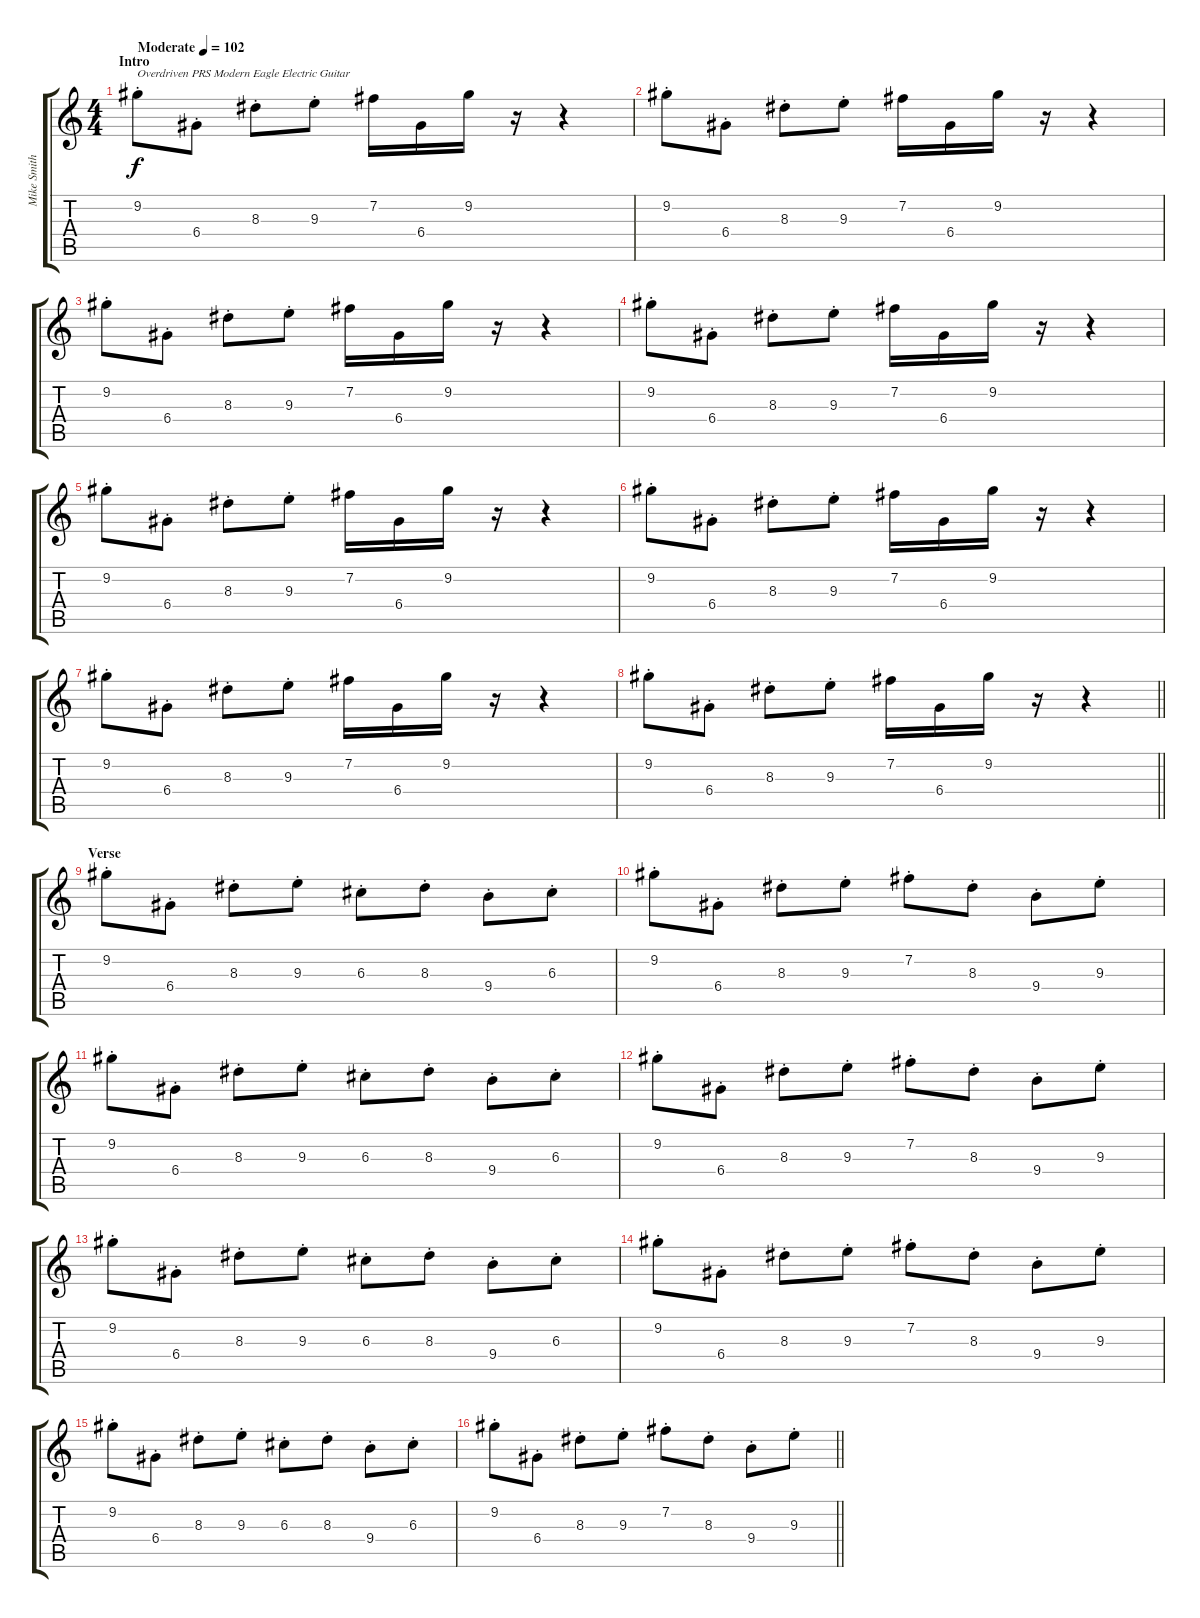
\track ("Mike Smith (Electric Guitar)" "Mike Smith") {instrument overdrivenguitar}
\staff {score tabs}
\tuning (E4 B3 G3 D3 A2 E2) {hide}
\ts (4 4)
\section ("" "Intro")
\tempo (102 "Moderate")
\clef g2
\ks c
9.2{st}.8{txt "Overdriven PRS Modern Eagle Electric Guitar" dy f instrument overdrivenguitar} 6.4{st}.8 8.3{st}.8 9.3{st}.8 7.2.16 6.4.16 9.2.16 r.16 r.4{txt ""} |
9.2{st}.8 6.4{st}.8 8.3{st}.8 9.3{st}.8 7.2.16 6.4.16 9.2.16 r.16 r.4 |
9.2{st}.8 6.4{st}.8 8.3{st}.8 9.3{st}.8 7.2.16 6.4.16 9.2.16 r.16 r.4 |
9.2{st}.8 6.4{st}.8 8.3{st}.8 9.3{st}.8 7.2.16 6.4.16 9.2.16 r.16 r.4 |
9.2{st}.8 6.4{st}.8 8.3{st}.8 9.3{st}.8 7.2.16 6.4.16 9.2.16 r.16 r.4 |
9.2{st}.8 6.4{st}.8 8.3{st}.8 9.3{st}.8 7.2.16 6.4.16 9.2.16 r.16 r.4 |
9.2{st}.8 6.4{st}.8 8.3{st}.8 9.3{st}.8 7.2.16 6.4.16 9.2.16 r.16 r.4 |
\barLineRight lightlight
9.2{st}.8 6.4{st}.8 8.3{st}.8 9.3{st}.8 7.2.16 6.4.16 9.2.16 r.16 r.4 |
\section ("" "Verse")
9.2{st}.8 6.4{st}.8 8.3{st}.8 9.3{st}.8 6.3{st}.8 8.3{st}.8 9.4{st}.8 6.3{st}.8 |
9.2{st}.8 6.4{st}.8 8.3{st}.8 9.3{st}.8 7.2{st}.8 8.3{st}.8 9.4{st}.8 9.3{st}.8 |
9.2{st}.8 6.4{st}.8 8.3{st}.8 9.3{st}.8 6.3{st}.8 8.3{st}.8 9.4{st}.8 6.3{st}.8 |
9.2{st}.8 6.4{st}.8 8.3{st}.8 9.3{st}.8 7.2{st}.8 8.3{st}.8 9.4{st}.8 9.3{st}.8 |
9.2{st}.8 6.4{st}.8 8.3{st}.8 9.3{st}.8 6.3{st}.8 8.3{st}.8 9.4{st}.8 6.3{st}.8 |
9.2{st}.8 6.4{st}.8 8.3{st}.8 9.3{st}.8 7.2{st}.8 8.3{st}.8 9.4{st}.8 9.3{st}.8 |
9.2{st}.8 6.4{st}.8 8.3{st}.8 9.3{st}.8 6.3{st}.8 8.3{st}.8 9.4{st}.8 6.3{st}.8 |
\barLineRight lightlight
9.2{st}.8 6.4{st}.8 8.3{st}.8 9.3{st}.8 7.2{st}.8 8.3{st}.8 9.4{st}.8 9.3{st}.8
